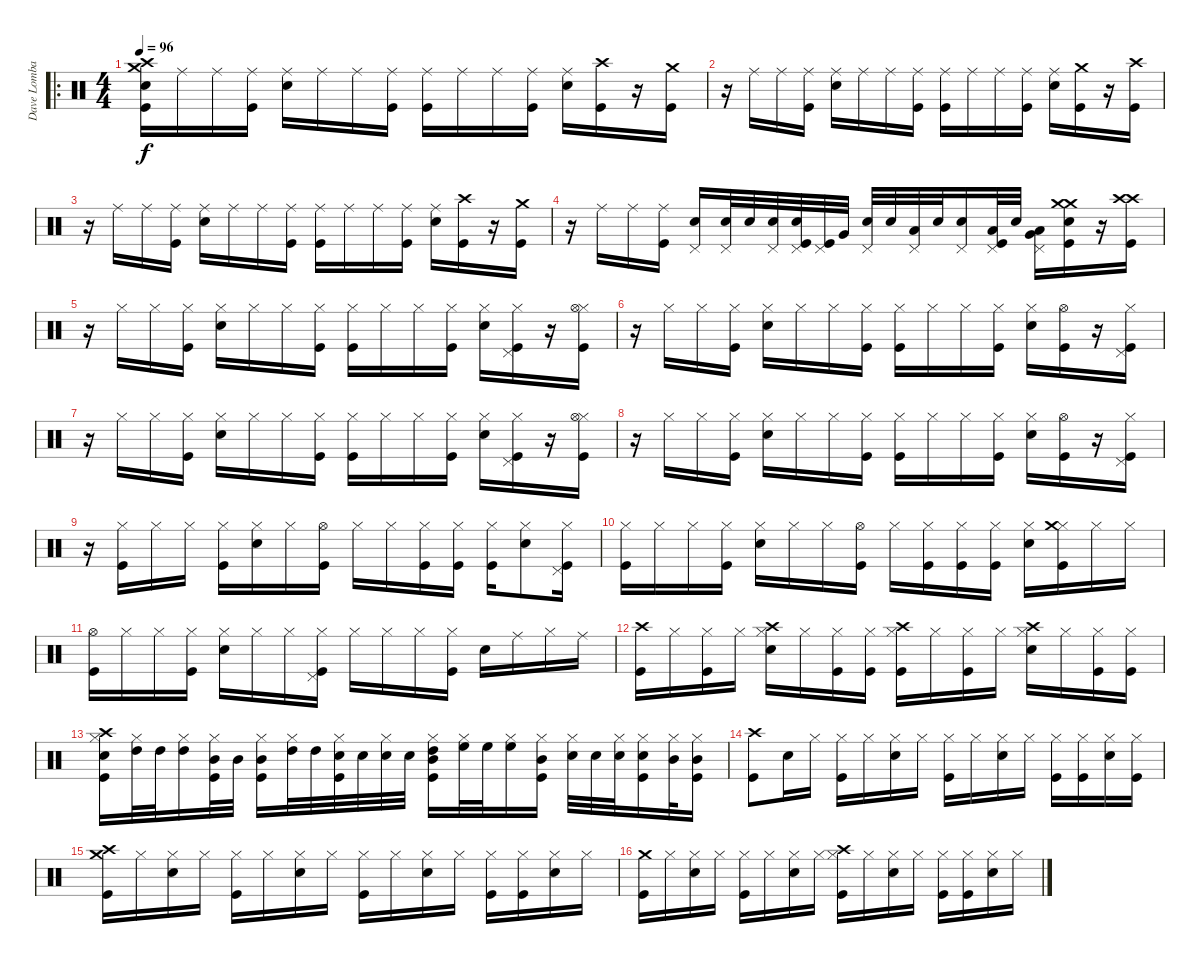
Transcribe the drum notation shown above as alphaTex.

\track ("Dave Lombardo (Drums)" "Dave Lomba") {instrument percussion}
\staff {score}
\articulation defaults
\ro
\ts (4 4)
\tempo 96
\clef neutral
\ks c
("Crash high (hit)" "Kick (hit)" "Snare (hit) 2" "Crash medium (hit)").16{dy f} "Ride (middle)".16 "Ride (middle)".16 ("Ride (middle)" "Kick (hit)").16 ("Ride (middle)" "Snare (hit) 2").16 "Ride (middle)".16 "Ride (middle)".16 ("Ride (middle)" "Kick (hit)").16 ("Ride (middle)" "Kick (hit)").16 "Ride (middle)".16 "Ride (middle)".16 ("Ride (middle)" "Kick (hit)").16 ("Ride (middle)" "Snare (hit) 2").16 ("Crash high (hit)" "Kick (hit)").16 r.16 ("Kick (hit)" "Crash medium (hit)").16 |
r.16 "Ride (middle)".16 "Ride (middle)".16 ("Ride (middle)" "Kick (hit)").16 ("Ride (middle)" "Snare (hit) 2").16 "Ride (middle)".16 "Ride (middle)".16 ("Ride (middle)" "Kick (hit)").16 ("Ride (middle)" "Kick (hit)").16 "Ride (middle)".16 "Ride (middle)".16 ("Ride (middle)" "Kick (hit)").16 ("Ride (middle)" "Snare (hit) 2").16 ("Kick (hit)" "Crash medium (hit)").16 r.16 ("Crash high (hit)" "Kick (hit)").16 |
r.16 "Ride (middle)".16 "Ride (middle)".16 ("Ride (middle)" "Kick (hit)").16 ("Ride (middle)" "Snare (hit) 2").16 "Ride (middle)".16 "Ride (middle)".16 ("Ride (middle)" "Kick (hit)").16 ("Ride (middle)" "Kick (hit)").16 "Ride (middle)".16 "Ride (middle)".16 ("Ride (middle)" "Kick (hit)").16 ("Ride (middle)" "Snare (hit) 2").16 ("Crash high (hit)" "Kick (hit)").16 r.16 ("Kick (hit)" "Crash medium (hit)").16 |
r.16 "Ride (middle)".16 "Ride (middle)".16 ("Ride (middle)" "Kick (hit)").16 ("Pedal Hi-Hat (hit)" "Snare (hit) 2").16 ("Pedal Hi-Hat (hit)" "Snare (hit) 2").32 "Snare (hit) 2".32 ("Pedal Hi-Hat (hit)" "Snare (hit) 2").32 ("Pedal Hi-Hat (hit)" "Kick (hit)" "Snare (hit) 2").32 ("Pedal Hi-Hat (hit)" "Kick (hit)").32 "Very Low Tom (hit)".32 ("Pedal Hi-Hat (hit)" "Snare (hit) 2").32 "Snare (hit) 2".32 ("Pedal Hi-Hat (hit)" "Low Tom (hit)").32 "Snare (hit) 2".32 ("Pedal Hi-Hat (hit)" "Snare (hit) 2").16 ("Pedal Hi-Hat (hit)" "Kick (hit)" "Low Tom (hit)").32 "Snare (hit) 2".32 ("Pedal Hi-Hat (hit)" "Very Low Tom (hit)" "Low Tom (hit)").16 ("Crash medium (hit)" "Kick (hit)" "Snare (hit) 2" "Crash medium (hit)").16 r.16 ("Crash high (hit)" "Kick (hit)" "Crash high (hit)").16 |
r.16 "Hi-Hat (closed)".16 "Hi-Hat (closed)".16 ("Hi-Hat (closed)" "Kick (hit)").16 ("Hi-Hat (closed)" "Snare (hit) 2").16 "Hi-Hat (closed)".16 "Hi-Hat (closed)".16 ("Hi-Hat (closed)" "Kick (hit)").16 ("Hi-Hat (closed)" "Kick (hit)").16 "Hi-Hat (closed)".16 "Hi-Hat (closed)".16 ("Hi-Hat (closed)" "Kick (hit)").16 ("Hi-Hat (closed)" "Snare (hit) 2").16 ("Kick (hit)" "Hi-Hat (closed)" "Pedal Hi-Hat (hit)").16 r.16 ("Hi-Hat (closed)" "Hi-Hat (open)" "Kick (hit)").16 |
r.16 "Hi-Hat (closed)".16 "Hi-Hat (closed)".16 ("Hi-Hat (closed)" "Kick (hit)").16 ("Hi-Hat (closed)" "Snare (hit) 2").16 "Hi-Hat (closed)".16 "Hi-Hat (closed)".16 ("Hi-Hat (closed)" "Kick (hit)").16 ("Hi-Hat (closed)" "Kick (hit)").16 "Hi-Hat (closed)".16 "Hi-Hat (closed)".16 ("Hi-Hat (closed)" "Kick (hit)").16 ("Hi-Hat (closed)" "Snare (hit) 2").16 ("Hi-Hat (open)" "Kick (hit)").16 r.16 ("Kick (hit)" "Hi-Hat (closed)" "Pedal Hi-Hat (hit)").16 |
r.16 "Hi-Hat (closed)".16 "Hi-Hat (closed)".16 ("Hi-Hat (closed)" "Kick (hit)").16 ("Hi-Hat (closed)" "Snare (hit) 2").16 "Hi-Hat (closed)".16 "Hi-Hat (closed)".16 ("Hi-Hat (closed)" "Kick (hit)").16 ("Hi-Hat (closed)" "Kick (hit)").16 "Hi-Hat (closed)".16 "Hi-Hat (closed)".16 ("Hi-Hat (closed)" "Kick (hit)").16 ("Hi-Hat (closed)" "Snare (hit) 2").16 ("Kick (hit)" "Hi-Hat (closed)" "Pedal Hi-Hat (hit)").16 r.16 ("Hi-Hat (closed)" "Hi-Hat (open)" "Kick (hit)").16 |
r.16 "Hi-Hat (closed)".16 "Hi-Hat (closed)".16 ("Hi-Hat (closed)" "Kick (hit)").16 ("Hi-Hat (closed)" "Snare (hit) 2").16 "Hi-Hat (closed)".16 "Hi-Hat (closed)".16 ("Hi-Hat (closed)" "Kick (hit)").16 ("Hi-Hat (closed)" "Kick (hit)").16 "Hi-Hat (closed)".16 "Hi-Hat (closed)".16 ("Hi-Hat (closed)" "Kick (hit)").16 ("Hi-Hat (closed)" "Snare (hit) 2").16 ("Hi-Hat (open)" "Kick (hit)").16 r.16 ("Kick (hit)" "Hi-Hat (closed)" "Pedal Hi-Hat (hit)").16 |
r.16 ("Hi-Hat (closed)" "Kick (hit)").16 "Hi-Hat (closed)".16 "Hi-Hat (closed)".16 ("Hi-Hat (closed)" "Kick (hit)").16 ("Hi-Hat (closed)" "Snare (hit) 2").16 "Hi-Hat (closed)".16 ("Hi-Hat (open)" "Kick (hit)").16 "Hi-Hat (closed)".16 "Hi-Hat (closed)".16 ("Hi-Hat (closed)" "Kick (hit)").16 ("Hi-Hat (closed)" "Kick (hit)").16 ("Hi-Hat (closed)" "Kick (hit)").16 ("Hi-Hat (closed)" "Snare (hit) 2").8 ("Hi-Hat (closed)" "Kick (hit)" "Pedal Hi-Hat (hit)").16 |
("Hi-Hat (closed)" "Kick (hit)").16 "Hi-Hat (closed)".16 "Hi-Hat (closed)".16 ("Hi-Hat (closed)" "Kick (hit)").16 ("Hi-Hat (closed)" "Snare (hit) 2").16 "Hi-Hat (closed)".16 "Hi-Hat (closed)".16 ("Hi-Hat (open)" "Kick (hit)").16 "Hi-Hat (closed)".16 ("Hi-Hat (closed)" "Kick (hit)").16 ("Hi-Hat (closed)" "Kick (hit)").16 ("Hi-Hat (closed)" "Kick (hit)").16 ("Hi-Hat (closed)" "Snare (hit) 2").16 ("Hi-Hat (closed)" "Kick (hit)" "Crash medium (hit)").16 "Hi-Hat (closed)".16 "Hi-Hat (closed)".16 |
("Hi-Hat (open)" "Kick (hit)").16 "Hi-Hat (closed)".16 "Hi-Hat (closed)".16 ("Hi-Hat (closed)" "Kick (hit)").16 ("Hi-Hat (closed)" "Snare (hit) 2").16 "Hi-Hat (closed)".16 "Hi-Hat (closed)".16 ("Hi-Hat (closed)" "Kick (hit)" "Pedal Hi-Hat (hit)").16 "Hi-Hat (closed)".16 "Hi-Hat (closed)".16 "Hi-Hat (closed)".16 ("Hi-Hat (closed)" "Kick (hit)").16 "Snare (hit) 2".16 "Ride (middle)".16 "Hi-Hat (closed)".16 "Ride (middle)".16 |
("Crash high (hit)" "Kick (hit)").16 "Hi-Hat (closed)".16 ("Hi-Hat (closed)" "Kick (hit)").16 "Hi-Hat (closed)".16 ("Crash high (hit)" "Hi-Hat (closed)" "Snare (hit) 2").16 "Hi-Hat (closed)".16 ("Hi-Hat (closed)" "Kick (hit)").16 ("Hi-Hat (closed)" "Kick (hit)").16 ("Crash high (hit)" "Hi-Hat (closed)" "Kick (hit)").16 "Hi-Hat (closed)".16 ("Hi-Hat (closed)" "Kick (hit)").16 "Hi-Hat (closed)".16 ("Crash high (hit)" "Hi-Hat (closed)" "Snare (hit) 2").16 "Hi-Hat (closed)".16 ("Hi-Hat (closed)" "Kick (hit)").16 ("Hi-Hat (closed)" "Kick (hit)").16 |
("Crash high (hit)" "Hi-Hat (closed)" "Kick (hit)" "Snare (hit) 2").16 ("Hi-Hat (closed)" "High Tom (hit)").32 "High Tom (hit)".32 ("Hi-Hat (closed)" "High Tom (hit)").16 ("Hi-Hat (closed)" "Kick (hit)" "Mid Tom (hit)").32 "Mid Tom (hit)".32 ("Hi-Hat (closed)" "Kick (hit)" "Mid Tom (hit)").16 ("Hi-Hat (closed)" "High Tom (hit)").32 "High Tom (hit)".32 ("Hi-Hat (closed)" "Kick (hit)" "Snare (hit) 2").32 "Snare (hit) 2".32 ("Hi-Hat (closed)" "Snare (hit) 2").32 "Snare (hit) 2".32 ("Hi-Hat (closed)" "Kick (hit)" "Mid Tom (hit)" "High Tom (hit)").16 ("Hi-Hat (closed)" "High Floor Tom (hit)").32 "High Floor Tom (hit)".32 ("Hi-Hat (closed)" "High Floor Tom (hit)").16 ("Hi-Hat (closed)" "Kick (hit)" "Mid Tom (hit)").16 ("Hi-Hat (closed)" "Snare (hit) 2").32 "Snare (hit) 2".32 ("Hi-Hat (closed)" "Snare (hit) 2").32 ("Hi-Hat (closed)" "Kick (hit)" "Snare (hit) 2").16 ("Hi-Hat (closed)" "Mid Tom (hit)").32 ("Hi-Hat (closed)" "Kick (hit)" "Mid Tom (hit)").16 |
("Crash high (hit)" "Kick (hit)").8 "Snare (hit) 2".16 "Hi-Hat (closed)".16 ("Hi-Hat (closed)" "Kick (hit)").16 "Hi-Hat (closed)".16 ("Hi-Hat (closed)" "Snare (hit) 2").16 "Hi-Hat (closed)".16 ("Hi-Hat (closed)" "Kick (hit)").16 "Hi-Hat (closed)".16 ("Hi-Hat (closed)" "Snare (hit) 2").16 "Hi-Hat (closed)".16 ("Hi-Hat (closed)" "Kick (hit)").16 ("Hi-Hat (closed)" "Kick (hit)").16 ("Hi-Hat (closed)" "Snare (hit) 2").16 ("Hi-Hat (closed)" "Kick (hit)").16 |
("Crash high (hit)" "Kick (hit)" "Crash medium (hit)").16 "Hi-Hat (closed)".16 ("Hi-Hat (closed)" "Snare (hit) 2").16 "Hi-Hat (closed)".16 ("Hi-Hat (closed)" "Kick (hit)").16 "Hi-Hat (closed)".16 ("Hi-Hat (closed)" "Snare (hit) 2").16 "Hi-Hat (closed)".16 ("Hi-Hat (closed)" "Kick (hit)").16 "Hi-Hat (closed)".16 ("Hi-Hat (closed)" "Snare (hit) 2").16 "Hi-Hat (closed)".16 ("Hi-Hat (closed)" "Kick (hit)").16 ("Hi-Hat (closed)" "Kick (hit)").16 ("Hi-Hat (closed)" "Snare (hit) 2").16 "Hi-Hat (closed)".16 |
("Kick (hit)" "Crash medium (hit)").16 "Hi-Hat (closed)".16 ("Hi-Hat (closed)" "Snare (hit) 2").16 "Hi-Hat (closed)".16 ("Hi-Hat (closed)" "Kick (hit)").16 "Hi-Hat (closed)".16 ("Hi-Hat (closed)" "Snare (hit) 2").16 "Hi-Hat (closed)".16 ("Crash high (hit)" "Hi-Hat (closed)" "Kick (hit)").16 "Hi-Hat (closed)".16 ("Hi-Hat (closed)" "Snare (hit) 2").16 "Hi-Hat (closed)".16 ("Hi-Hat (closed)" "Kick (hit)").16 ("Hi-Hat (closed)" "Kick (hit)").16 ("Hi-Hat (closed)" "Snare (hit) 2").16 "Hi-Hat (closed)".16
